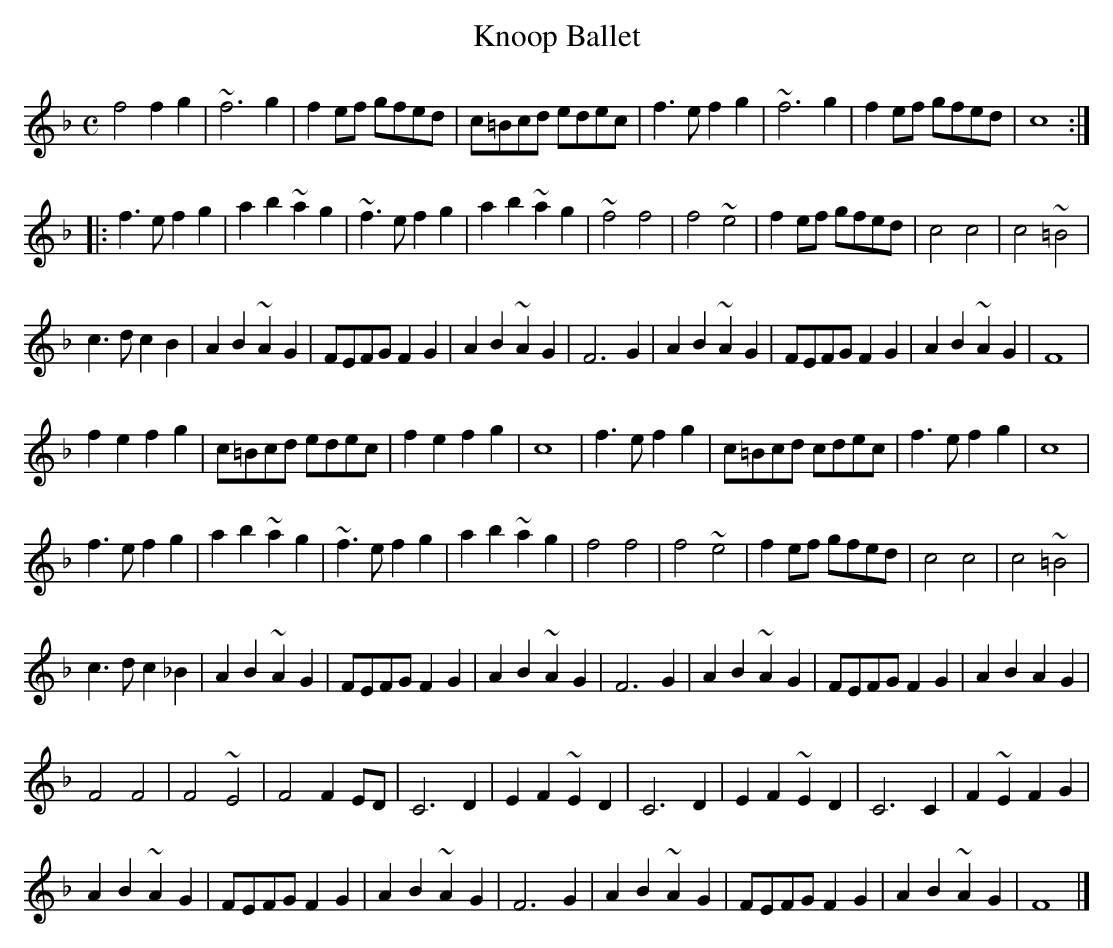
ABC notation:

X:1
T:Knoop Ballet
M:C
K:Fmaj
f4f2g2|~f6g2|f2ef gfed|c=Bcd edec|f3ef2g2|~f6g2|f2ef gfed|c8:|
|:f3ef2g2|a2b2~a2g2|~f3ef2g2|a2b2~a2g2|~f4f4|f4~e4|f2ef gfed|c4c4|c4~=B4|
c3dc2B2|A2B2~A2G2|FEFGF2G2|A2B2~A2G2|F6G2|A2B2~A2G2|FEFGF2G2|A2B2~A2G2|F8|
f2e2f2g2|c=Bcd edec|f2e2f2g2|c8|f3ef2g2|c=Bcd cdec|f3ef2g2|c8|
f3ef2g2|a2b2~a2g2|~f3ef2g2|a2b2~a2g2|f4f4|f4~e4|f2ef gfed|c4c4|c4~=B4|
c3dc2_B2|A2B2~A2G2|FEFGF2G2|A2B2~A2G2|F6G2|A2B2~A2G2|FEFGF2G2|A2B2A2G2|
F4F4|F4~E4|F4F2ED|C6D2|E2F2~E2D2|C6D2|E2F2~E2D2|C6C2|F2~E2F2G2|
A2B2~A2G2|FEFGF2G2|A2B2~A2G2|F6G2|A2B2~A2G2|FEFGF2G2|A2B2~A2G2|F8|]
